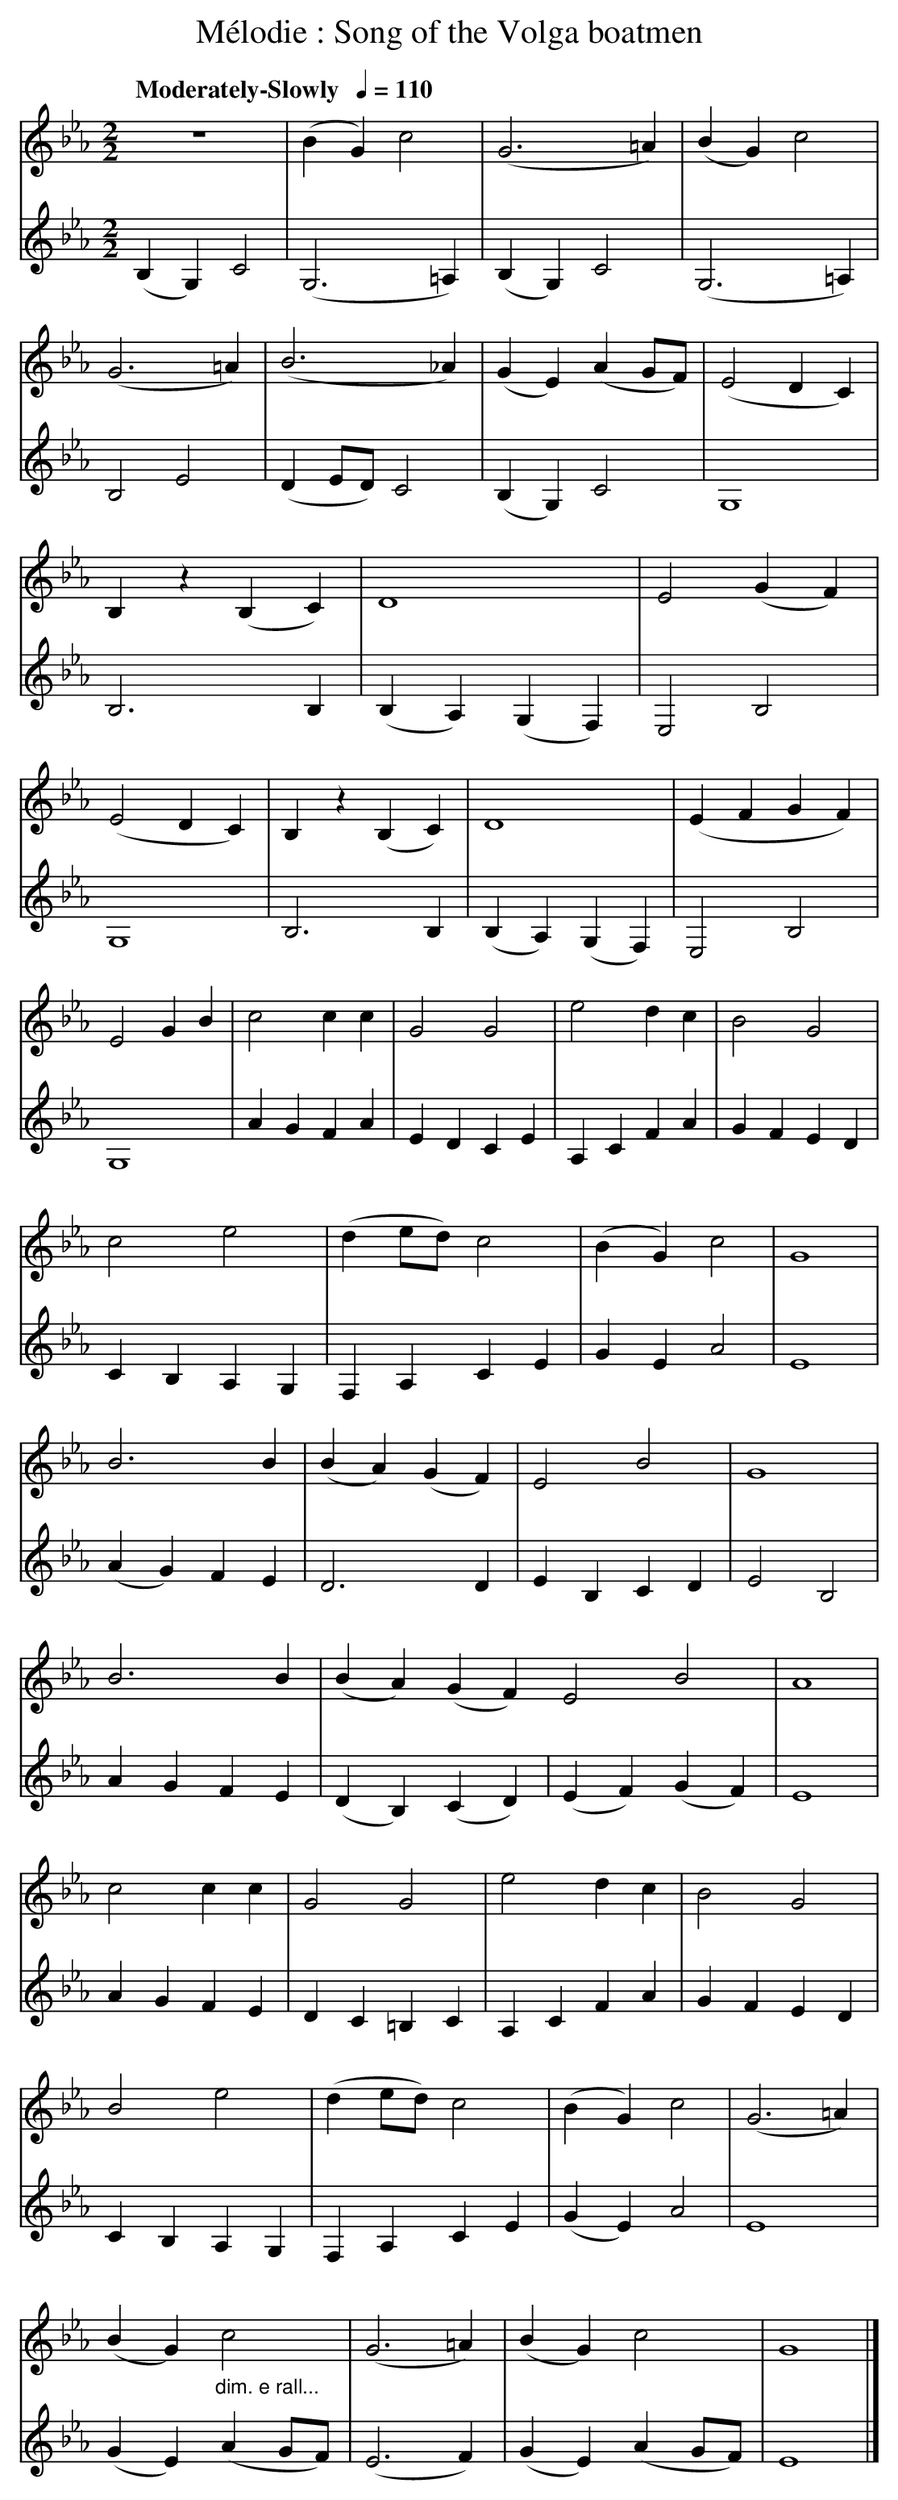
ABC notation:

X:1
T:Mélodie : Song of the Volga boatmen
M:2/2
L:1/4
Q:"Moderately-Slowly  "1/4=110
K:Ebmaj clef=treble
V:1
z4 | (B G) c2 | (G3 =A) | (B G) c2 | (G3 =A) | (B3 _A) | (G E) (A G/2F/2) | (E2 D C) |\
B, z (B, C) | D4 | E2 (G F) | (E2 D C) | B, z (B, C) | D4 | (E F G F) | E2 G B |c2 c c | G2 G2 | e2 d c | B2 G2 |
c2 e2 | (d e/2d/2) c2 | (B G) c2 | G4 |
B3 B | (B A) (G F) | E2 B2 | G4 |
B3 B | (B A) (G F) E2 B2 | A4 |
c2 c c | G2 G2 | e2 d c | B2 G2 |
B2 e2 | (d e/2d/2) c2 | (B G) c2 | (G3 =A) |
(B G) "_dim. e rall..." c2 | (G3 =A) | (B G) c2 | G4 |]
V:2
(B, G,) C2 | (G,3 =A,) | (B, G,) C2 | (G,3 =A,) | B,2 E2 | (D E/2D/2) C2 | (B, G,) C2 | G,4 |
B,3 B, | (B, A,) (G, F,) | E,2 B,2 | G,4 | B,3 B, | (B, A,) (G, F,) | E,2 B,2 | G,4 |A G F A | E D C E | A, C F A | G F E D |
C B, A, G, | F, A, C E | G E A2 | E4 |
(A G) F E | D3 D | E B, C D | E2 B,2 |
A G F E | (D B,) (C D) | (E F) (G F) | E4 |
A G F E | D C =B, C | A, C F A | G F E D |
C B, A, G, | F, A, C E | (G E) A2 | E4 |
(G E) (A G/2F/2) | (E3 F) | (G E) (A G/2F/2) | E4 |]
